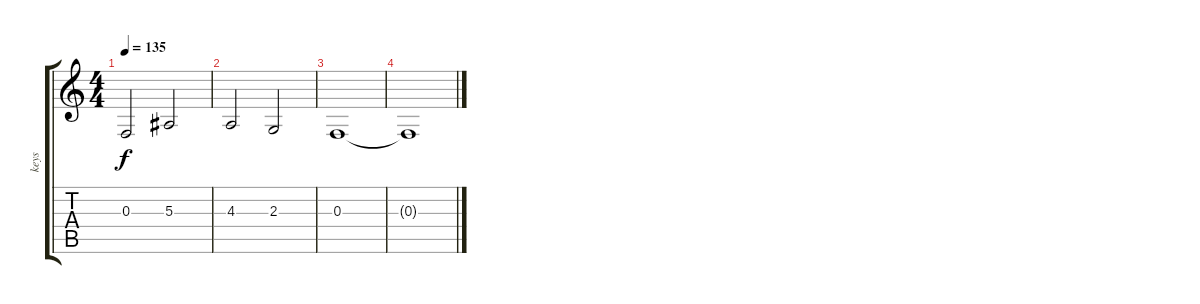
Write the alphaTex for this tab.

\track ("keys" "keys") {instrument choiraahs}
\staff {score tabs}
\tuning (D4 A3 F3 C3 G2 D2) {hide}
\ts (4 4)
\tempo 135
\clef g2
\ks c
0.3{t}.2{dy f} 5.3.2 |
4.3.2 2.3.2 |
0.3.1 |
0.3{t}.1
